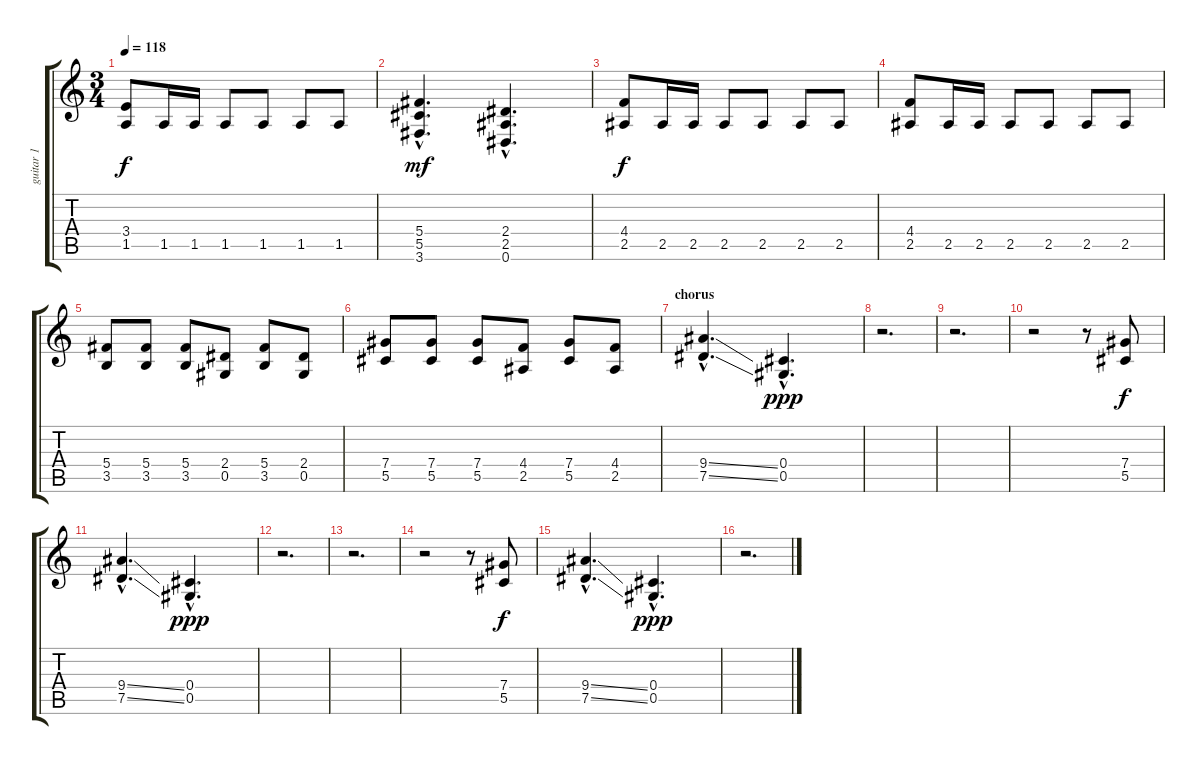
\track ("guitar 1" "guitar 1") {instrument distortionguitar}
\staff {score tabs}
\tuning (Eb4 Bb3 Gb3 Db3 Ab2 Eb2) {hide}
\ts (3 4)
\tempo 118
\clef g2
\ks c
(3.4 1.5).8{dy f} 1.5.16 1.5.16 1.5.8 1.5.8 1.5.8 1.5.8 |
(5.4{hac} 5.5{hac} 3.6{hac}).4{d dy mf} (2.4{hac} 2.5{hac} 0.6{hac}).4{d} |
(4.4 2.5).8{dy f} 2.5.16 2.5.16 2.5.8 2.5.8 2.5.8 2.5.8 |
(4.4 2.5).8 2.5.16 2.5.16 2.5.8 2.5.8 2.5.8 2.5.8 |
(5.4 3.5).8 (5.4 3.5).8 (5.4 3.5).8 (2.4 0.5).8 (5.4 3.5).8 (2.4 0.5).8 |
(7.4 5.5).8 (7.4 5.5).8 (7.4 5.5).8 (4.4 2.5).8 (7.4 5.5).8 (4.4 2.5).8 |
\section ("" "chorus")
(9.4{ss hac} 7.5{ss hac}).4{d} (0.4{hac} 0.5{hac}).4{d dy ppp} |
r.2{d} |
r.2{d} |
r.2 r.8 (7.4 5.5).8{dy f} |
(9.4{ss hac} 7.5{ss hac}).4{d} (0.4{hac} 0.5{hac}).4{d dy ppp} |
r.2{d} |
r.2{d} |
r.2 r.8 (7.4 5.5).8{dy f} |
\section ("" "")
(9.4{ss hac} 7.5{ss hac}).4{d} (0.4{hac} 0.5{hac}).4{d dy ppp} |
r.2{d}
